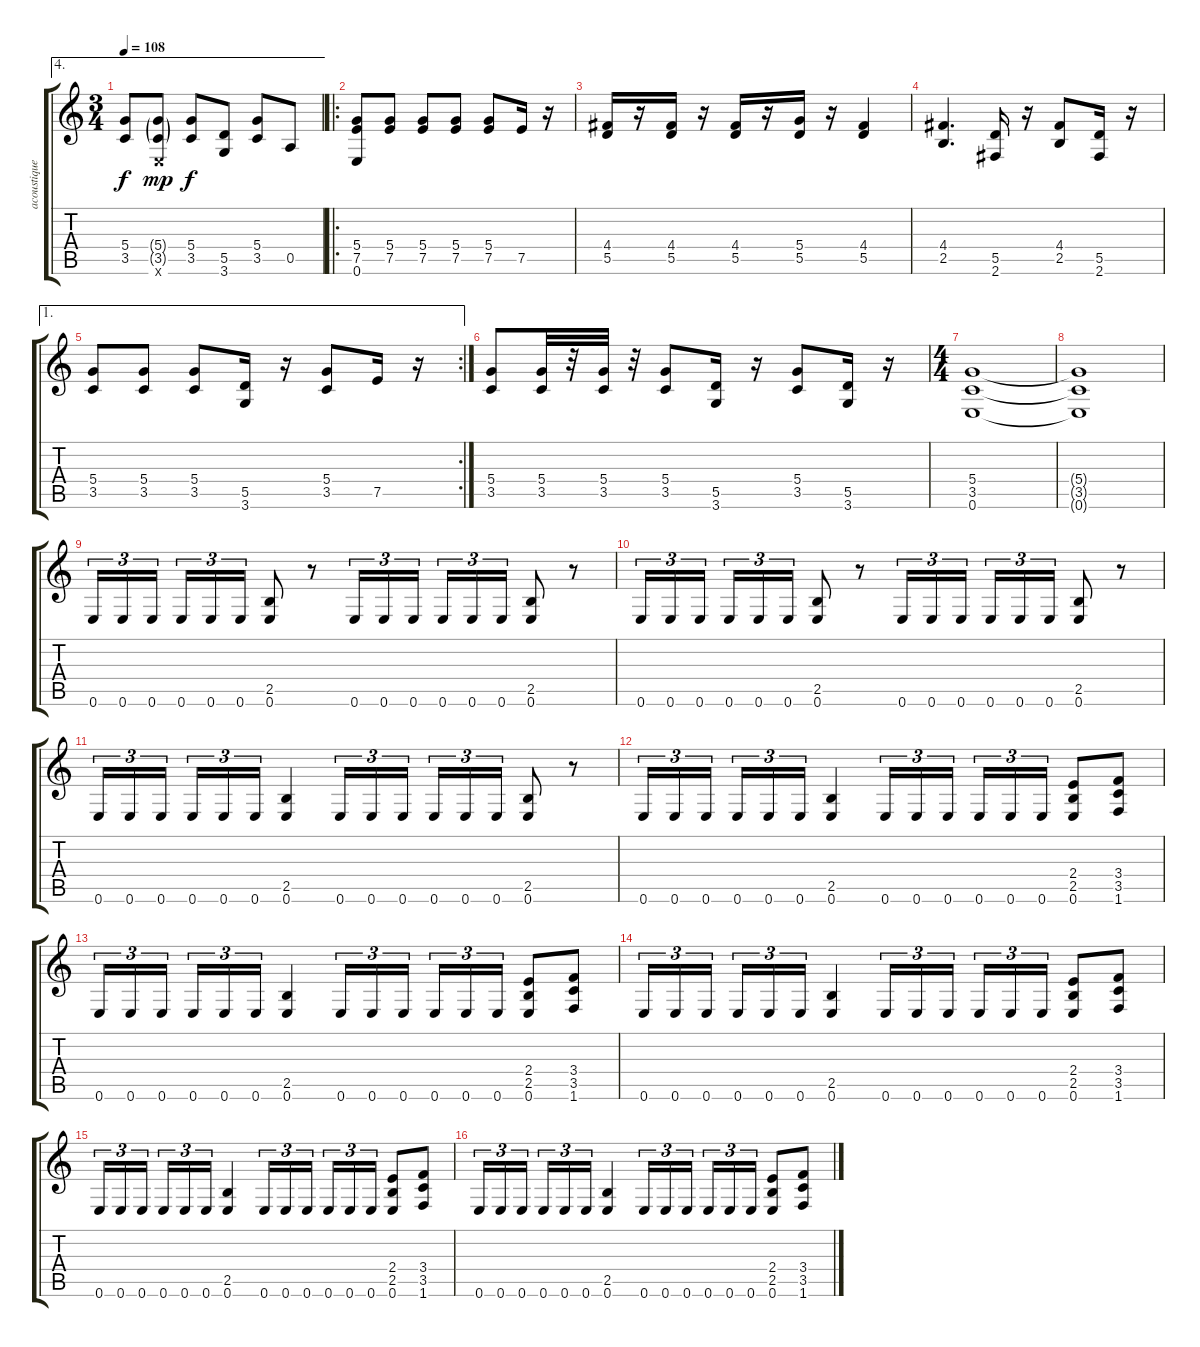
\track ("acoustique 2" "acoustique") {instrument acousticguitarsteel}
\staff {score tabs}
\tuning (E4 B3 G3 D3 A2 E2) {hide}
\ae 4
\ts (3 4)
\tempo 108
\clef g2
\ks c
(5.4 3.5).8{dy f} (5.4{g} 3.5{g} 0.6{x}).8{dy mp} (5.4 3.5).8{dy f} (5.5 3.6).8 (5.4 3.5).8 0.5.8 |
\ro
(5.4 7.5 0.6).8{volume 14 balance 8 instrument distortionguitar} (5.4 7.5).8 (5.4 7.5).8 (5.4 7.5).8 (5.4 7.5).8 7.5.16 r.16 |
(4.4 5.5).16 r.16 (4.4 5.5).16 r.16 (4.4 5.5).16 r.16 (5.4 5.5).16 r.16 (4.4 5.5).4 |
(4.4 2.5).4{d} (5.5 2.6).16 r.16 (4.4 2.5).8 (5.5 2.6).16 r.16 |
\ae 1
\rc 2
(5.4 3.5).8 (5.4 3.5).8 (5.4 3.5).8 (5.5 3.6).16 r.16 (5.4 3.5).8 7.5.16 r.16 |
(5.4 3.5).8 (5.4 3.5).32 r.32 (5.4 3.5).32 r.32 (5.4 3.5).8 (5.5 3.6).16 r.16 (5.4 3.5).8 (5.5 3.6).16 r.16 |
\ts (4 4)
(5.4 3.5 0.6).1 |
(5.4{t} 3.5{t} 0.6{t}).1 |
0.6.16{tu (3 2) instrument overdrivenguitar} 0.6.16{tu (3 2)} 0.6.16{tu (3 2) beam splitsecondary} 0.6.16{tu (3 2)} 0.6.16{tu (3 2)} 0.6.16{tu (3 2)} (2.5 0.6).8 r.8 0.6.16{tu (3 2)} 0.6.16{tu (3 2)} 0.6.16{tu (3 2) beam splitsecondary} 0.6.16{tu (3 2)} 0.6.16{tu (3 2)} 0.6.16{tu (3 2)} (2.5 0.6).8 r.8 |
0.6.16{tu (3 2)} 0.6.16{tu (3 2)} 0.6.16{tu (3 2) beam splitsecondary} 0.6.16{tu (3 2)} 0.6.16{tu (3 2)} 0.6.16{tu (3 2)} (2.5 0.6).8 r.8 0.6.16{tu (3 2)} 0.6.16{tu (3 2)} 0.6.16{tu (3 2) beam splitsecondary} 0.6.16{tu (3 2)} 0.6.16{tu (3 2)} 0.6.16{tu (3 2)} (2.5 0.6).8 r.8 |
0.6.16{tu (3 2)} 0.6.16{tu (3 2)} 0.6.16{tu (3 2) beam splitsecondary} 0.6.16{tu (3 2)} 0.6.16{tu (3 2)} 0.6.16{tu (3 2)} (2.5 0.6).4 0.6.16{tu (3 2)} 0.6.16{tu (3 2)} 0.6.16{tu (3 2) beam splitsecondary} 0.6.16{tu (3 2)} 0.6.16{tu (3 2)} 0.6.16{tu (3 2)} (2.5 0.6).8 r.8 |
0.6.16{tu (3 2)} 0.6.16{tu (3 2)} 0.6.16{tu (3 2) beam splitsecondary} 0.6.16{tu (3 2)} 0.6.16{tu (3 2)} 0.6.16{tu (3 2)} (2.5 0.6).4 0.6.16{tu (3 2)} 0.6.16{tu (3 2)} 0.6.16{tu (3 2) beam splitsecondary} 0.6.16{tu (3 2)} 0.6.16{tu (3 2)} 0.6.16{tu (3 2)} (2.4 2.5 0.6).8 (3.4 3.5 1.6).8 |
0.6.16{tu (3 2)} 0.6.16{tu (3 2)} 0.6.16{tu (3 2) beam splitsecondary} 0.6.16{tu (3 2)} 0.6.16{tu (3 2)} 0.6.16{tu (3 2)} (2.5 0.6).4 0.6.16{tu (3 2)} 0.6.16{tu (3 2)} 0.6.16{tu (3 2) beam splitsecondary} 0.6.16{tu (3 2)} 0.6.16{tu (3 2)} 0.6.16{tu (3 2)} (2.4 2.5 0.6).8 (3.4 3.5 1.6).8 |
0.6.16{tu (3 2)} 0.6.16{tu (3 2)} 0.6.16{tu (3 2) beam splitsecondary} 0.6.16{tu (3 2)} 0.6.16{tu (3 2)} 0.6.16{tu (3 2)} (2.5 0.6).4 0.6.16{tu (3 2)} 0.6.16{tu (3 2)} 0.6.16{tu (3 2) beam splitsecondary} 0.6.16{tu (3 2)} 0.6.16{tu (3 2)} 0.6.16{tu (3 2)} (2.4 2.5 0.6).8 (3.4 3.5 1.6).8 |
0.6.16{tu (3 2)} 0.6.16{tu (3 2)} 0.6.16{tu (3 2) beam splitsecondary} 0.6.16{tu (3 2)} 0.6.16{tu (3 2)} 0.6.16{tu (3 2)} (2.5 0.6).4 0.6.16{tu (3 2)} 0.6.16{tu (3 2)} 0.6.16{tu (3 2) beam splitsecondary} 0.6.16{tu (3 2)} 0.6.16{tu (3 2)} 0.6.16{tu (3 2)} (2.4 2.5 0.6).8 (3.4 3.5 1.6).8 |
0.6.16{tu (3 2)} 0.6.16{tu (3 2)} 0.6.16{tu (3 2) beam splitsecondary} 0.6.16{tu (3 2)} 0.6.16{tu (3 2)} 0.6.16{tu (3 2)} (2.5 0.6).4 0.6.16{tu (3 2)} 0.6.16{tu (3 2)} 0.6.16{tu (3 2) beam splitsecondary} 0.6.16{tu (3 2)} 0.6.16{tu (3 2)} 0.6.16{tu (3 2)} (2.4 2.5 0.6).8 (3.4 3.5 1.6).8
